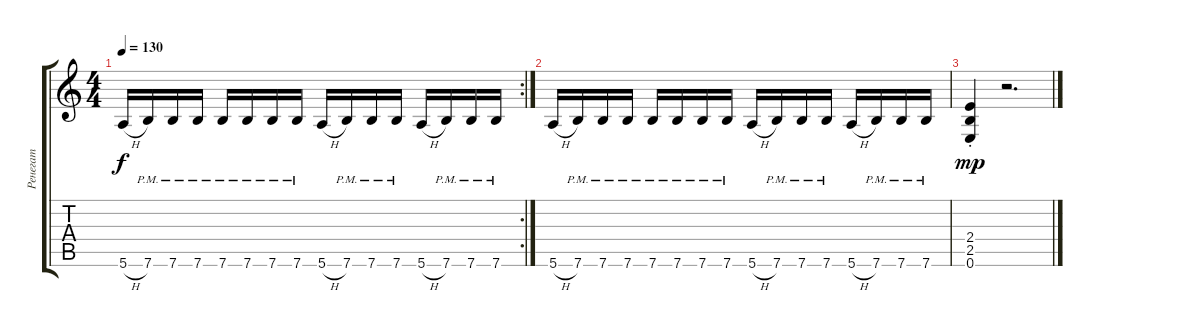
\track ("Ренегат" "Ренегат") {instrument electricguitarmuted}
\staff {score tabs}
\tuning (E4 B3 G3 D3 A2 E2) {hide}
\rc 2
\ts (4 4)
\tempo 130
\clef g2
\ks c
5.6{h}.16{dy f} 7.6{pm}.16 7.6{pm}.16 7.6{pm}.16 7.6{pm}.16 7.6{pm}.16 7.6{pm}.16 7.6{pm}.16 5.6{h}.16 7.6{pm}.16 7.6{pm}.16 7.6{pm}.16 5.6{h}.16 7.6{pm}.16 7.6{pm}.16 7.6{pm}.16 |
5.6{h}.16 7.6{pm}.16 7.6{pm}.16 7.6{pm}.16 7.6{pm}.16 7.6{pm}.16 7.6{pm}.16 7.6{pm}.16 5.6{h}.16 7.6{pm}.16 7.6{pm}.16 7.6{pm}.16 5.6{h}.16 7.6{pm}.16 7.6{pm}.16 7.6{pm}.16 |
(2.4{st} 2.5{st} 0.6{st}).4{dy mp} r.2{d}
